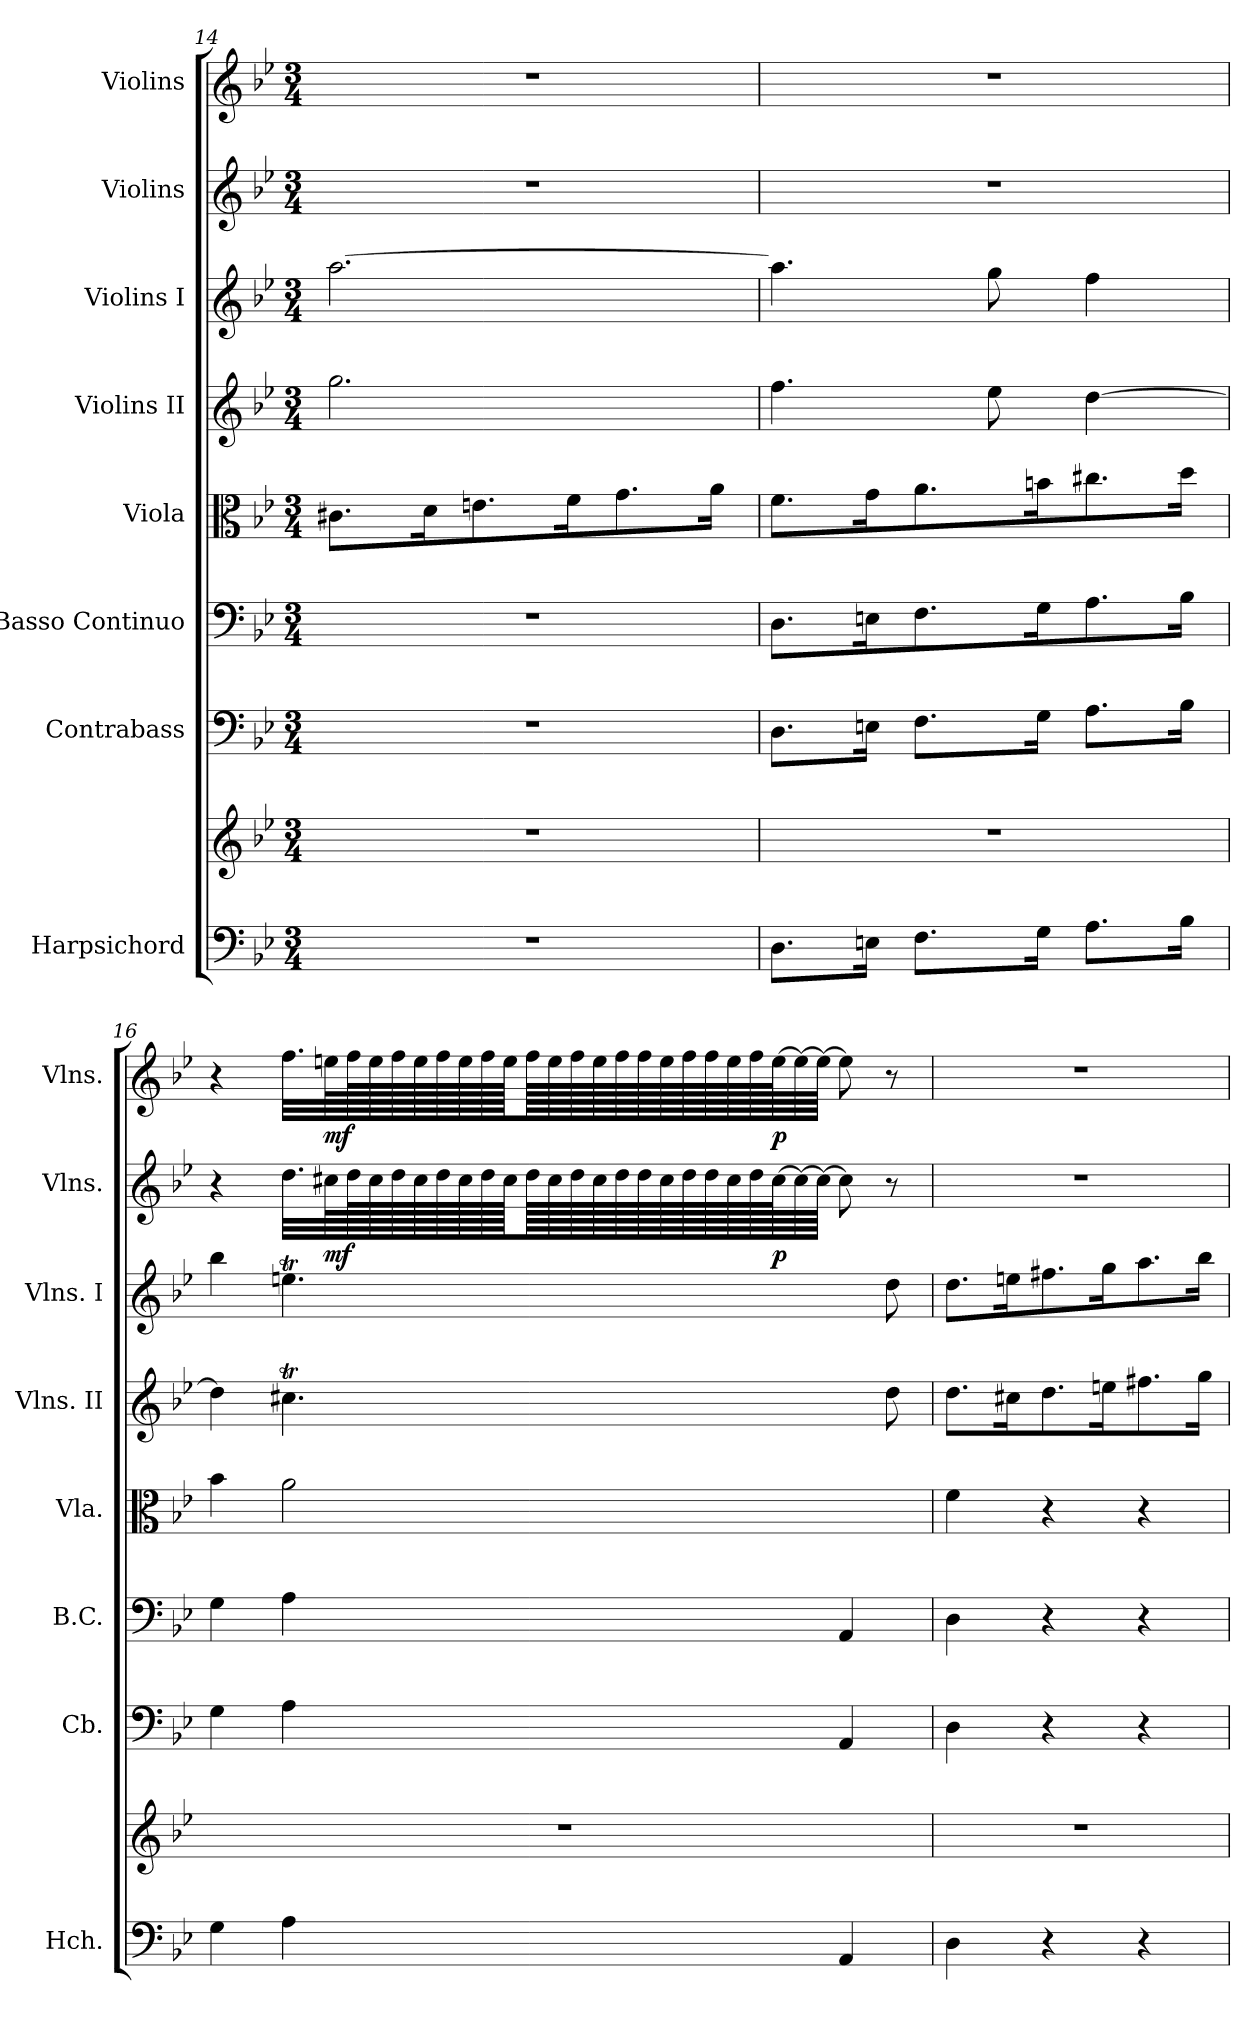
**kern	**kern	**kern	**kern	**kern	**kern	**kern	**kern	**dynam	**kern	**dynam
*part8	*part8	*part7	*part6	*part5	*part4	*part3	*part2	*part2	*part1	*part1
*staff9	*staff8	*staff7	*staff6	*staff5	*staff4	*staff3	*staff2	*staff2	*staff1	*staff1
*I"Harpsichord	*	*I"Contrabass	*I"Basso Continuo	*I"Viola	*I"Violins II	*I"Violins I	*I"Violins	*	*I"Violins	*
*I'Hch.	*	*I'Cb.	*I'B.C.	*I'Vla.	*I'Vlns. II	*I'Vlns. I	*I'Vlns.	*	*I'Vlns.	*
*clefF4	*clefG2	*clefF4	*clefF4	*clefC3	*clefG2	*clefG2	*clefG2	*	*clefG2	*
*	*	*ITrd7c12	*	*	*	*	*	*	*	*
*k[b-e-]	*k[b-e-]	*k[b-e-]	*k[b-e-]	*k[b-e-]	*k[b-e-]	*k[b-e-]	*k[b-e-]	*	*k[b-e-]	*
*M3/4	*M3/4	*M3/4	*M3/4	*M3/4	*M3/4	*M3/4	*M3/4	*	*M3/4	*
=14	=14	=14	=14	=14	=14	=14	=14	=14	=14	=14
2.r	2.r	2.r	2.r	8.c#X\L	2.gg\	[2.aa\	2.r	.	2.r	.
.	.	.	.	16d\K	.	.	.	.	.	.
.	.	.	.	8.en\	.	.	.	.	.	.
.	.	.	.	16f\K	.	.	.	.	.	.
.	.	.	.	8.g\	.	.	.	.	.	.
.	.	.	.	16a\Jk	.	.	.	.	.	.
=15	=15	=15	=15	=15	=15	=15	=15	=15	=15	=15
8.D\L	2.r	8.DD\L	8.D\L	8.f\L	4.ff\	4.aa\]	2.r	.	2.r	.
16En\Jk	.	16EEn\Jk	16En\K	16g\K	.	.	.	.	.	.
8.F\L	.	8.FF\L	8.F\	8.a\	.	.	.	.	.	.
.	.	.	.	.	8ee-\	8gg\	.	.	.	.
16G\Jk	.	16GG\Jk	16G\K	16bn\K	.	.	.	.	.	.
8.A\L	.	8.AA\L	8.A\	8.cc#X\	[4dd\	4ff\	.	.	.	.
16B-\Jk	.	16BB-\Jk	16B-\Jk	16dd\Jk	.	.	.	.	.	.
=16	=16	=16	=16	=16	=16	=16	=16	=16	=16	=16
4G\	2.r	4GG\	4G\	4b-\	4dd\]	4bb-\	4r	.	4r	.
4A\	.	4AA\	4A\	2a\	4.cc#Xt\	4.eent\	32.dd\LLL	.	32.ff\LLL	.
!	!	!	!	!	!	!	!	!LO:DY:b	!	!LO:DY:b
.	.	.	.	.	.	.	64cc#X\L	mf	64een\L	mf
.	.	.	.	.	.	.	128dd\L	.	128ff\L	.
.	.	.	.	.	.	.	128cc#\	.	128ee\	.
.	.	.	.	.	.	.	128dd\	.	128ff\	.
.	.	.	.	.	.	.	128cc#\	.	128ee\	.
.	.	.	.	.	.	.	128dd\	.	128ff\	.
.	.	.	.	.	.	.	128cc#\	.	128ee\	.
.	.	.	.	.	.	.	128dd\	.	128ff\	.
.	.	.	.	.	.	.	128cc#\JJJJ	.	128ee\JJJJ	.
.	.	.	.	.	.	.	128dd\LLLL	.	128ff\LLLL	.
.	.	.	.	.	.	.	128cc#\	.	128ee\	.
.	.	.	.	.	.	.	128dd\	.	128ff\	.
.	.	.	.	.	.	.	128cc#\	.	128ee\	.
.	.	.	.	.	.	.	128dd\	.	128ff\	.
.	.	.	.	.	.	.	128dd\	.	128ff\	.
.	.	.	.	.	.	.	128cc#\	.	128ee\	.
.	.	.	.	.	.	.	128dd\	.	128ff\	.
.	.	.	.	.	.	.	128dd\	.	128ff\	.
.	.	.	.	.	.	.	128cc#\	.	128ee\	.
.	.	.	.	.	.	.	128dd\	.	128ff\	.
!	!	!	!	!	!	!	!	!LO:DY:b	!	!LO:DY:b
.	.	.	.	.	.	.	[128cc#\J	p	[128ee\J	p
.	.	.	.	.	.	.	64cc#\_	.	64ee\_	.
.	.	.	.	.	.	.	64cc#\JJJJ_	.	64ee\JJJJ_	.
4AA/	.	4AAA/	4AA/	.	.	.	8cc#\]	.	8ee\]	.
.	.	.	.	.	8dd\	8dd\	8r	.	8r	.
!!LO:PB:g=z
=17	=17	=17	=17	=17	=17	=17	=17	=17	=17	=17
4D\	2.r	4DD\	4D\	4f\	8.dd\L	8.dd\L	2.r	.	2.r	.
.	.	.	.	.	16cc#X\K	16een\K	.	.	.	.
4r	.	4r	4r	4r	8.dd\	8.ff#X\	.	.	.	.
.	.	.	.	.	16een\K	16gg\K	.	.	.	.
4r	.	4r	4r	4r	8.ff#X\	8.aa\	.	.	.	.
.	.	.	.	.	16gg\Jk	16bb-\Jk	.	.	.	.
=	=	=	=	=	=	=	=	=	=	=
*-	*-	*-	*-	*-	*-	*-	*-	*-	*-	*-
